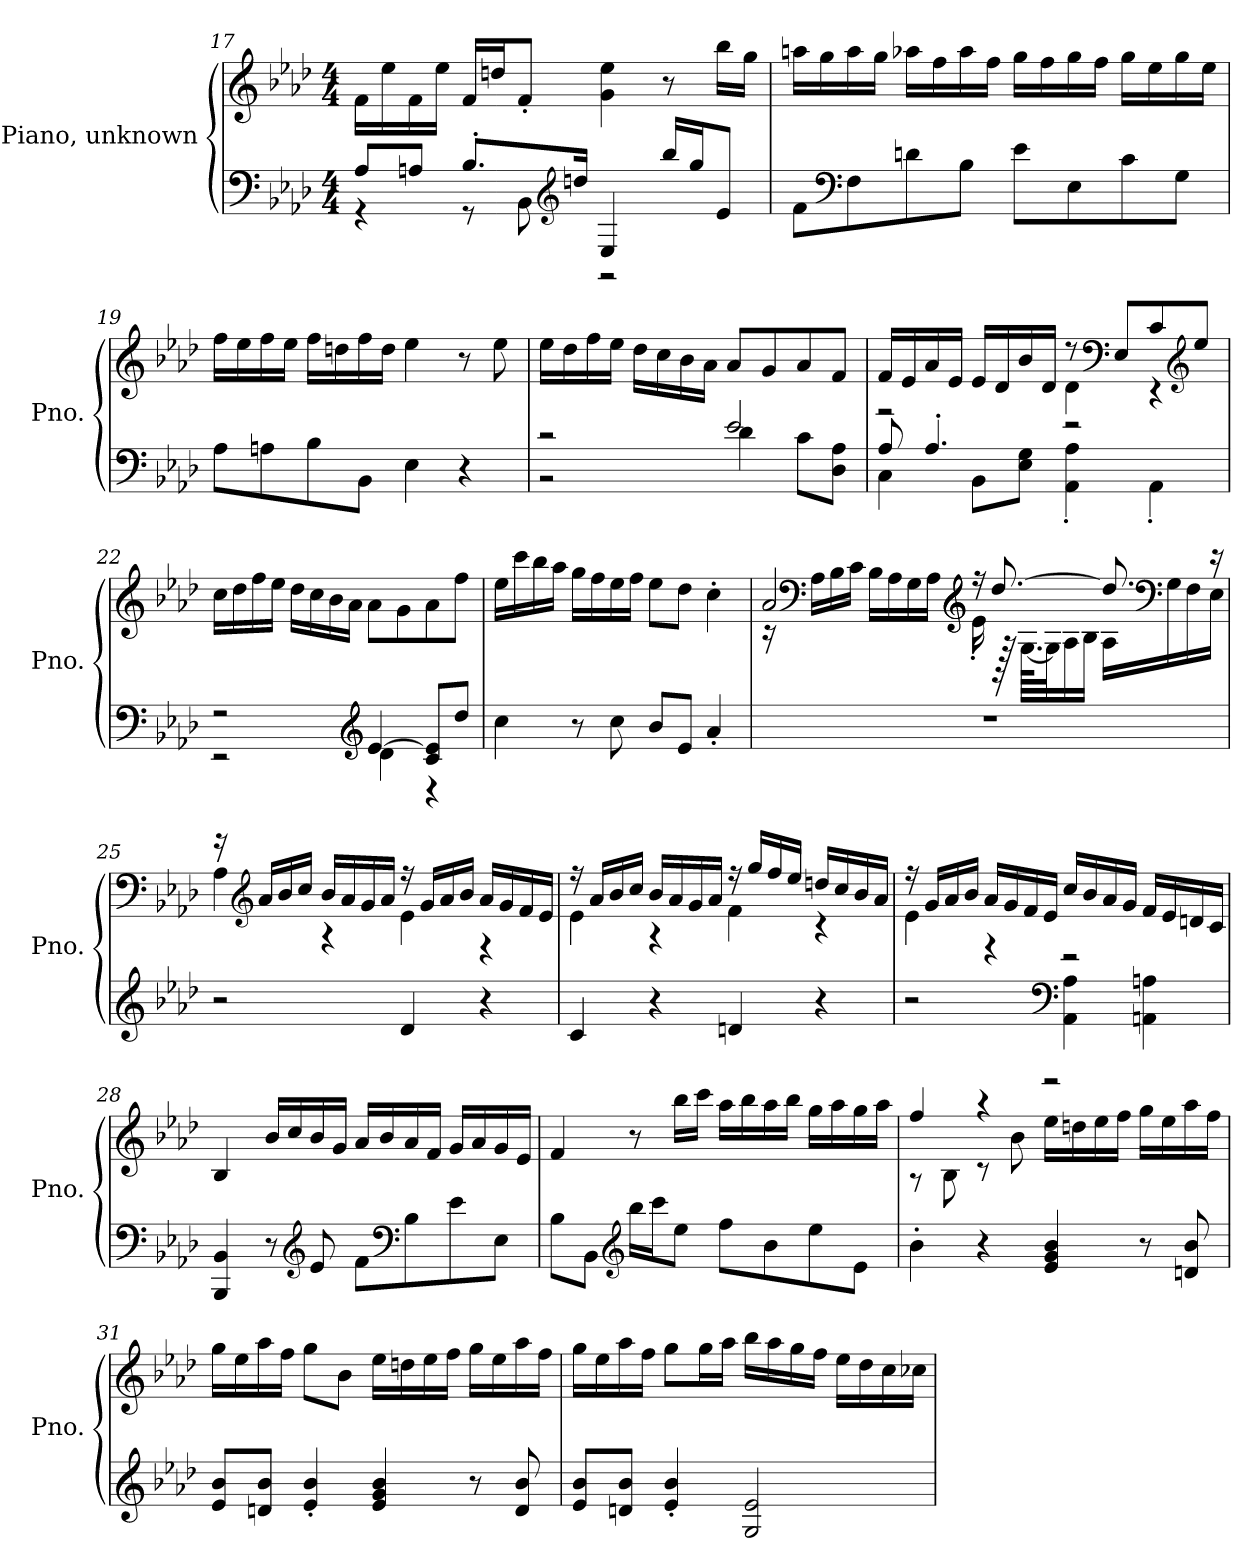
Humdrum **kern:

**kern	**kern
*part1	*part1
*staff2	*staff1
*I"Piano, unknown	*
*I'Pno.	*
*clefF4	*clefG2
*k[b-e-a-d-]	*k[b-e-a-d-]
*M4/4	*M4/4
=17	=17
*^	*
8A-/L	4r	16f\LL
.	.	16ee-\
8An/J	.	16f\
.	.	16ee-\JJ
8.B-'/L	8r	16f/LL
.	.	16ddn/J
.	8BB-\	8f'/J
*clefG2	*	*
16ddn/Jk	.	.
4E-/	2r	4g\ 4ee-\
16bb-/LL	.	8r
16gg/J	.	.
8e-/J	.	16bb-\LL
.	.	16gg\JJ
*v	*v	*
!!LO:LB:g=z
=18	=18
8f\L	16aan\LL
.	16gg\
*clefF4	*
8F\	16aa\
.	16gg\JJ
8dn\	16aa-X\LL
.	16ff\
8B-\J	16aa-\
.	16ff\JJ
8e-\L	16gg\LL
.	16ff\
8E-\	16gg\
.	16ff\JJ
8c\	16gg\LL
.	16ee-\
8G\J	16gg\
.	16ee-\JJ
=19	=19
8A-\L	16ff\LL
.	16ee-\
8An\	16ff\
.	16ee-\JJ
8B-\	16ff\LL
.	16ddn\
8BB-\J	16ff\
.	16dd\JJ
4E-\	4ee-\
4r	8r
.	8ee-\
=20	=20
*^	*
2r	2r	16ee-\LL
.	.	16dd-\
.	.	16ff\
.	.	16ee-\JJ
.	.	16dd-\LL
.	.	16cc\
.	.	16b-\
.	.	16a-\JJ
2e-/	4d-\	8a-/L
.	.	8g/
.	8c\L	8a-/
.	8D-\ 8A-\J	8f/J
!!LO:LB:g=z
=21	=21	=21
*	*	*^
8A-/	4C\	16f/LL	2r
.	.	16e-/	.
4.A-'/	.	16a-/	.
.	.	16e-/JJ	.
.	8BB-\L	16e-/LL	.
.	.	16d-/	.
.	8E-\ 8G\J	16b-/	.
.	.	16d-/JJ	.
2r	4AA-\' 4A-\'	8r	4d-\
*	*	*clefF4	*
.	.	8E-/L	.
.	4AA-'\	8c/	4r
*	*	*clefG2	*
.	.	8ee-/J	.
*	*	*v	*v
=22	=22	=22
2r	2r	16cc\LL
.	.	16dd-\
.	.	16ff\
.	.	16ee-\JJ
.	.	16dd-\LL
.	.	16cc\
.	.	16b-\
.	.	16a-\JJ
*clefG2	*	*
[4e-/	4d-\	8a-\L
.	.	8g\
8c/ 8e-/]L	4r	8a-\
8dd-/J	.	8ff\J
*v	*v	*
=23	=23
4cc\	16ee-\LL
.	16ccc\
.	16bb-\
.	16aa-\JJ
8r	16gg\LL
.	16ff\
8cc\	16ee-\
.	16ff\JJ
8b-/L	8ee-\L
8e-/J	8dd-\J
4a-'/	4cc'\
!!LO:LB:g=z
=24	=24
*	*^
1r	2a-/	16r
*	*clefF4	*
.	.	16A-\LL
.	.	16B-\
.	.	16c\JJ
.	.	16B-\LL
.	.	16A-\
.	.	16G\
.	.	16A-\JJ
*	*clefG2	*
.	16r	16e-'\
.	[8.dd-/	128r
.	.	[64.G\KLLL
.	.	32G\J]
.	.	16A-\
.	.	16B-\JJ
.	8.dd-/]	16A-\LL
*	*clefF4	*
.	.	16G\
.	.	16F\
.	16r	16E-\JJ
=25	=25	=25
2r	16r	4A-\
*	*clefG2	*
.	16a-/LL	.
.	16b-/	.
.	16cc/JJ	.
.	16b-/LL	4r
.	16a-/	.
.	16g/	.
.	16a-/JJ	.
4d-/	16r	4e-\
.	16g/LL	.
.	16a-/	.
.	16b-/JJ	.
4r	16a-/LL	4r
.	16g/	.
.	16f/	.
.	16e-/JJ	.
!!LO:LB:g=z	!!
=26	=26	=26
4c/	16r	4e-\
.	16a-/LL	.
.	16b-/	.
.	16cc/JJ	.
4r	16b-/LL	4r
.	16a-/	.
.	16g/	.
.	16a-/JJ	.
4dn/	16r	4f\
.	16gg/LL	.
.	16ff/	.
.	16ee-/JJ	.
4r	16ddn/LL	4r
.	16cc/	.
.	16b-/	.
.	16a-/JJ	.
=27	=27	=27
2r	16r	4e-\
.	16g/LL	.
.	16a-/	.
.	16b-/JJ	.
.	16a-/LL	4r
.	16g/	.
.	16f/	.
.	16e-/JJ	.
*clefF4	*	*
4AA-\ 4A-\	16cc/LL	2r
.	16b-/	.
.	16a-/	.
.	16g/JJ	.
4AAn\ 4An\	16f/LL	.
.	16e-/	.
.	16dn/	.
.	16c/JJ	.
*	*v	*v
!!LO:PB:g=z
=28	=28
4BBB-/ 4BB-/	4B-/
8r	16b-/LL
.	16cc/
*clefG2	*
8e-/	16b-/
.	16g/JJ
8f\L	16a-/LL
.	16b-/
*clefF4	*
8B-\	16a-/
.	16f/JJ
8e-\	16g/LL
.	16a-/
8E-\J	16g/
.	16e-/JJ
=29	=29
8B-\L	4f/
8BB-\J	.
*clefG2	*
16bb-\LL	8r
16ccc\J	.
8ee-\J	16bb-\LL
.	16ccc\JJ
8ff\L	16aa-\LL
.	16bb-\
8b-\	16aa-\
.	16bb-\JJ
8ee-\	16gg\LL
.	16aa-\
8e-\J	16gg\
.	16aa-\JJ
!!LO:LB:g=z
=30	=30
*	*^
4b-'\	4ff/	8r
.	.	8B-\
4r	4r	8r
.	.	8b-\
4e-/ 4g/ 4b-/	2r	16ee-\LL
.	.	16ddn\
.	.	16ee-\
.	.	16ff\JJ
8r	.	16gg\LL
.	.	16ee-\
8dn/ 8b-/	.	16aa-\
.	.	16ff\JJ
*	*v	*v
=31	=31
8e-/ 8b-/L	16gg\LL
.	16ee-\
8dn/ 8b-/J	16aa-\
.	16ff\JJ
4e-/' 4b-/'	8gg\L
.	8b-\J
4e-/ 4g/ 4b-/	16ee-\LL
.	16ddn\
.	16ee-\
.	16ff\JJ
8r	16gg\LL
.	16ee-\
8d/ 8b-/	16aa-\
.	16ff\JJ
=32	=32
8e-/ 8b-/L	16gg\LL
.	16ee-\
8dn/ 8b-/J	16aa-\
.	16ff\JJ
4e-/' 4b-/'	8gg\L
.	16gg\L
.	16aa-\JJ
2G/ 2e-/	16bb-\LL
.	16aa-\
.	16gg\
.	16ff\JJ
.	16ee-\LL
.	16dd-\
.	16cc\
.	16cc-X\JJ
=	=
*-	*-
